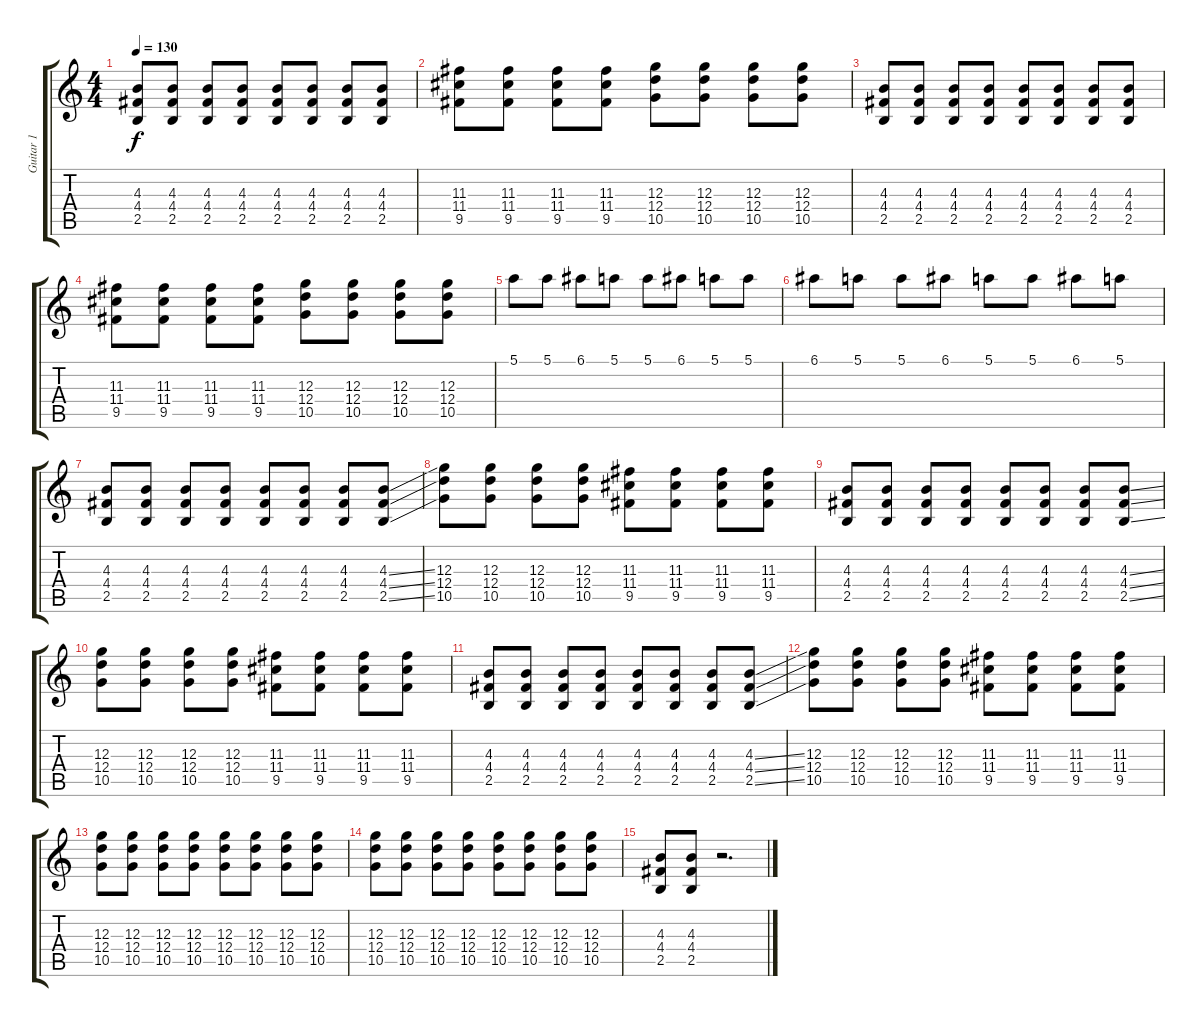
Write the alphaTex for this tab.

\track ("Guitar 1" "Guitar 1") {instrument distortionguitar}
\staff {score tabs}
\tuning (E4 B3 G3 D3 A2 E2) {hide}
\ts (4 4)
\tempo 130
\clef g2
\ks c
(4.3 4.4 2.5).8{dy f} (4.3 4.4 2.5).8 (4.3 4.4 2.5).8 (4.3 4.4 2.5).8 (4.3 4.4 2.5).8 (4.3 4.4 2.5).8 (4.3 4.4 2.5).8 (4.3 4.4 2.5).8 |
(11.3 11.4 9.5).8 (11.3 11.4 9.5).8 (11.3 11.4 9.5).8 (11.3 11.4 9.5).8 (12.3 12.4 10.5).8 (12.3 12.4 10.5).8 (12.3 12.4 10.5).8 (12.3 12.4 10.5).8 |
(4.3 4.4 2.5).8 (4.3 4.4 2.5).8 (4.3 4.4 2.5).8 (4.3 4.4 2.5).8 (4.3 4.4 2.5).8 (4.3 4.4 2.5).8 (4.3 4.4 2.5).8 (4.3 4.4 2.5).8 |
(11.3 11.4 9.5).8 (11.3 11.4 9.5).8 (11.3 11.4 9.5).8 (11.3 11.4 9.5).8 (12.3 12.4 10.5).8 (12.3 12.4 10.5).8 (12.3 12.4 10.5).8 (12.3 12.4 10.5).8 |
5.1.8 5.1.8 6.1.8 5.1.8 5.1.8 6.1.8 5.1.8 5.1.8 |
6.1.8 5.1.8 5.1.8 6.1.8 5.1.8 5.1.8 6.1.8 5.1.8 |
(4.3 4.4 2.5).8 (4.3 4.4 2.5).8 (4.3 4.4 2.5).8 (4.3 4.4 2.5).8 (4.3 4.4 2.5).8 (4.3 4.4 2.5).8 (4.3 4.4 2.5).8 (4.3{ss} 4.4{ss} 2.5{ss}).8 |
(12.3 12.4 10.5).8 (12.3 12.4 10.5).8 (12.3 12.4 10.5).8 (12.3 12.4 10.5).8 (11.3 11.4 9.5).8 (11.3 11.4 9.5).8 (11.3 11.4 9.5).8 (11.3 11.4 9.5).8 |
(4.3 4.4 2.5).8 (4.3 4.4 2.5).8 (4.3 4.4 2.5).8 (4.3 4.4 2.5).8 (4.3 4.4 2.5).8 (4.3 4.4 2.5).8 (4.3 4.4 2.5).8 (4.3{ss} 4.4{ss} 2.5{ss}).8 |
(12.3 12.4 10.5).8 (12.3 12.4 10.5).8 (12.3 12.4 10.5).8 (12.3 12.4 10.5).8 (11.3 11.4 9.5).8 (11.3 11.4 9.5).8 (11.3 11.4 9.5).8 (11.3 11.4 9.5).8 |
(4.3 4.4 2.5).8 (4.3 4.4 2.5).8 (4.3 4.4 2.5).8 (4.3 4.4 2.5).8 (4.3 4.4 2.5).8 (4.3 4.4 2.5).8 (4.3 4.4 2.5).8 (4.3{ss} 4.4{ss} 2.5{ss}).8 |
(12.3 12.4 10.5).8 (12.3 12.4 10.5).8 (12.3 12.4 10.5).8 (12.3 12.4 10.5).8 (11.3 11.4 9.5).8 (11.3 11.4 9.5).8 (11.3 11.4 9.5).8 (11.3 11.4 9.5).8 |
(12.3 12.4 10.5).8 (12.3 12.4 10.5).8 (12.3 12.4 10.5).8 (12.3 12.4 10.5).8 (12.3 12.4 10.5).8 (12.3 12.4 10.5).8 (12.3 12.4 10.5).8 (12.3 12.4 10.5).8 |
(12.3 12.4 10.5).8 (12.3 12.4 10.5).8 (12.3 12.4 10.5).8 (12.3 12.4 10.5).8 (12.3 12.4 10.5).8 (12.3 12.4 10.5).8 (12.3 12.4 10.5).8 (12.3 12.4 10.5).8 |
(4.3 4.4 2.5).8 (4.3 4.4 2.5).8 r.2{d}
